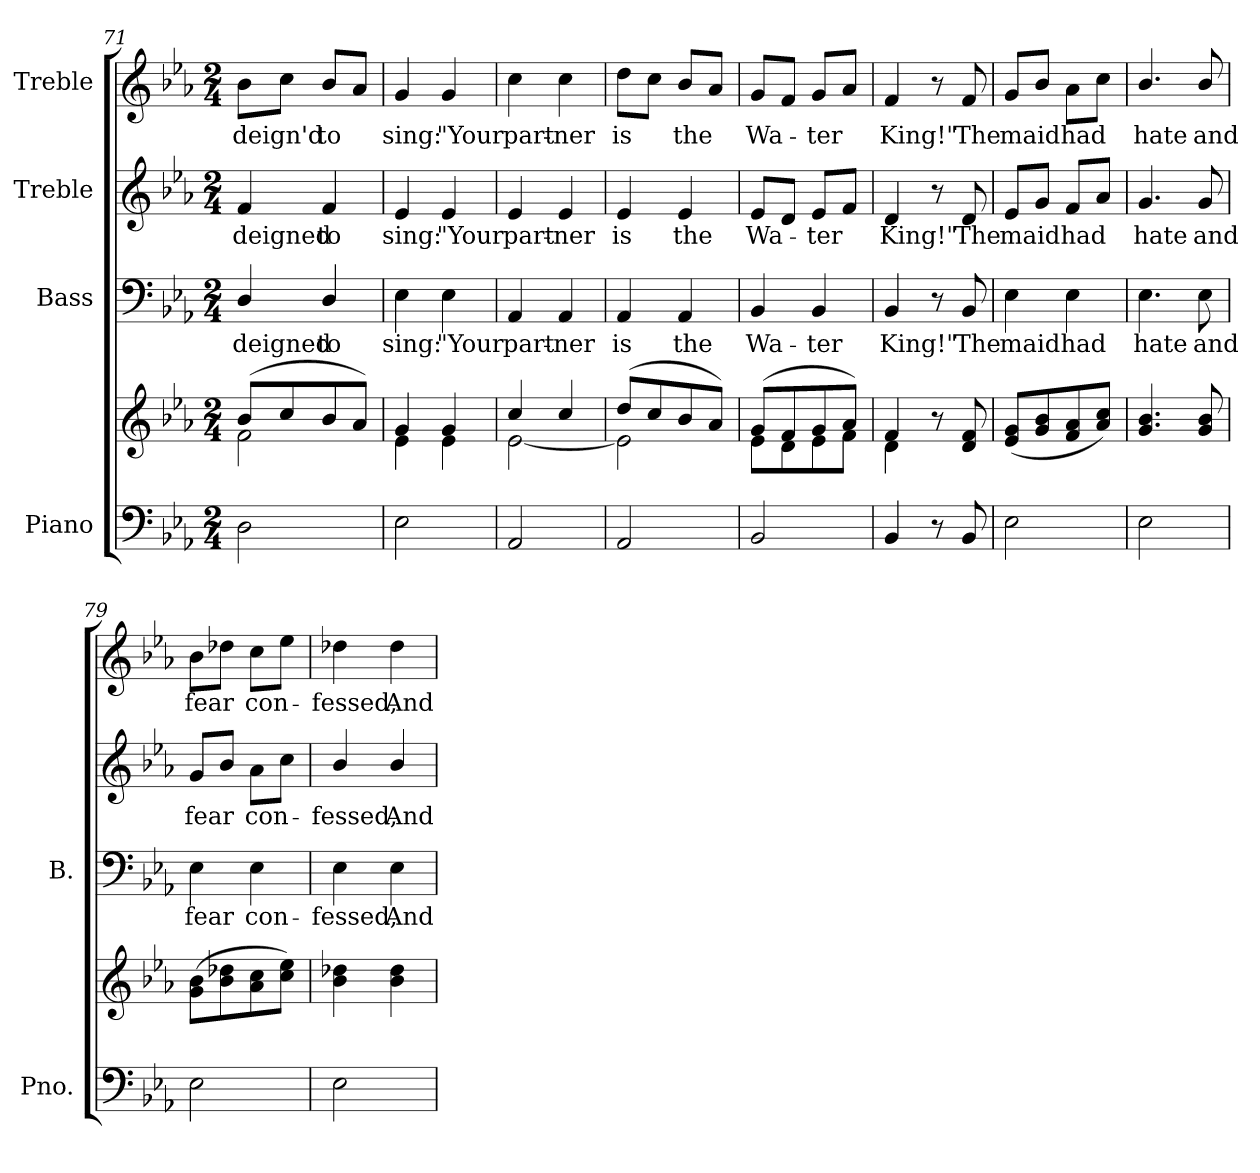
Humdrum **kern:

**kern	**kern	**kern	**text	**kern	**text	**kern	**text
*part4	*part4	*part3	*part3	*part2	*part2	*part1	*part1
*staff5	*staff4	*staff3	*staff3	*staff2	*staff2	*staff1	*staff1
*I"Piano	*	*I"Bass	*	*I"Treble	*	*I"Treble	*
*I'Pno.	*	*I'B.	*	*	*	*	*
*clefF4	*clefG2	*clefF4	*	*clefG2	*	*clefG2	*
*k[b-e-a-]	*k[b-e-a-]	*k[b-e-a-]	*	*k[b-e-a-]	*	*k[b-e-a-]	*
*E-:	*E-:	*E-:	*	*E-:	*	*E-:	*
*M2/4	*M2/4	*M2/4	*	*M2/4	*	*M2/4	*
=71	=71	=71	=71	=71	=71	=71	=71
*	*^	*	*	*	*	*	*
!	!	!	!	!LO:LY:b:color=#000000	!	!	!	!
!	!	!	!	!	!	!LO:LY:b:color=#000000	!	!
!	!	!	!	!	!	!	!	!LO:LY:b:color=#000000
2Di\	(8b-i/L	2fi\	4Di/	deigned	4fi/	deigned	8b-i\L	deign'd
.	8cci/	.	.	.	.	.	8cci\J	.
!	!	!	!	!LO:LY:b:color=#000000	!	!	!	!
!	!	!	!	!	!	!LO:LY:b:color=#000000	!	!
!	!	!	!	!	!	!	!	!LO:LY:b:color=#000000
.	8b-i/	.	4Di/	to	4fi/	to	8b-i/L	to
.	8a-i/J)	.	.	.	.	.	8a-i/J	.
=72	=72	=72	=72	=72	=72	=72	=72	=72
!	!	!	!	!LO:LY:b:color=#000000	!	!	!	!
!	!	!	!	!	!	!LO:LY:b:color=#000000	!	!
!	!	!	!	!	!	!	!	!LO:LY:b:color=#000000
2E-i\	4gi/	4e-i\	4E-i\	sing:	4e-i/	sing:	4gi/	sing:
!	!	!	!	!LO:LY:b:color=#000000	!	!	!	!
!	!	!	!	!	!	!LO:LY:b:color=#000000	!	!
!	!	!	!	!	!	!	!	!LO:LY:b:color=#000000
.	4gi/	4e-i\	4E-i\	"Your	4e-i/	"Your	4gi/	"Your
=73	=73	=73	=73	=73	=73	=73	=73	=73
!	!	!	!	!LO:LY:b:color=#000000	!	!	!	!
!	!	!	!	!	!	!LO:LY:b:color=#000000	!	!
!	!	!	!	!	!	!	!	!LO:LY:b:color=#000000
2AA-i/	4cci/	[2e-i\	4AA-i/	part-	4e-i/	part-	4cci\	part-
!	!	!	!	!LO:LY:b:color=#000000	!	!	!	!
!	!	!	!	!	!	!LO:LY:b:color=#000000	!	!
!	!	!	!	!	!	!	!	!LO:LY:b:color=#000000
.	4cci/	.	4AA-i/	-ner	4e-i/	-ner	4cci\	-ner
=74	=74	=74	=74	=74	=74	=74	=74	=74
!	!	!	!	!LO:LY:b:color=#000000	!	!	!	!
!	!	!	!	!	!	!LO:LY:b:color=#000000	!	!
!	!	!	!	!	!	!	!	!LO:LY:b:color=#000000
2AA-i/	(8ddi/L	2e-i\]	4AA-i/	is	4e-i/	is	8ddi\L	is
.	8cci/	.	.	.	.	.	8cci\J	.
!	!	!	!	!LO:LY:b:color=#000000	!	!	!	!
!	!	!	!	!	!	!LO:LY:b:color=#000000	!	!
!	!	!	!	!	!	!	!	!LO:LY:b:color=#000000
.	8b-i/	.	4AA-i/	the	4e-i/	the	8b-i/L	the
.	8a-i/J)	.	.	.	.	.	8a-i/J	.
=75	=75	=75	=75	=75	=75	=75	=75	=75
!	!	!	!	!LO:LY:b:color=#000000	!	!	!	!
!	!	!	!	!	!	!LO:LY:b:color=#000000	!	!
!	!	!	!	!	!	!	!	!LO:LY:b:color=#000000
2BB-i/	(8gi/L	8e-i\L	4BB-i/	Wa-	8e-i/L	Wa-	8gi/L	Wa-
.	8fi/	8di\	.	.	8di/J	.	8fi/J	.
!	!	!	!	!LO:LY:b:color=#000000	!	!	!	!
!	!	!	!	!	!	!LO:LY:b:color=#000000	!	!
!	!	!	!	!	!	!	!	!LO:LY:b:color=#000000
.	8gi/	8e-i\	4BB-i/	-ter	8e-i/L	-ter	8gi/L	-ter
.	8a-i/J)	8fi\J	.	.	8fi/J	.	8a-i/J	.
!!LO:LB:g=z
=76	=76	=76	=76	=76	=76	=76	=76	=76
!	!	!	!	!LO:LY:b:color=#000000	!	!	!	!
!	!	!	!	!	!	!LO:LY:b:color=#000000	!	!
!	!	!	!	!	!	!	!	!LO:LY:b:color=#000000
4BB-i/	4fi/	4di\	4BB-i/	King!"	4di/	King!"	4fi/	King!"
8r	8r	4ryy	8r	.	8r	.	8r	.
!	!	!	!	!LO:LY:b:color=#000000	!	!	!	!
!	!	!	!	!	!	!LO:LY:b:color=#000000	!	!
!	!	!	!	!	!	!	!	!LO:LY:b:color=#000000
8BB-i/	8di/ 8fi	.	8BB-i/	The	8di/	The	8fi/	The
*	*v	*v	*	*	*	*	*	*
=77	=77	=77	=77	=77	=77	=77	=77
!	!	!	!LO:LY:b:color=#000000	!	!	!	!
!	!	!	!	!	!LO:LY:b:color=#000000	!	!
!	!	!	!	!	!	!	!LO:LY:b:color=#000000
2E-i\	(8e-i/ 8giL	4E-i\	maid	8e-i/L	maid	8gi/L	maid
.	8gi/ 8b-i	.	.	8gi/J	.	8b-i/J	.
!	!	!	!LO:LY:b:color=#000000	!	!	!	!
!	!	!	!	!	!LO:LY:b:color=#000000	!	!
!	!	!	!	!	!	!	!LO:LY:b:color=#000000
.	8fi/ 8a-i	4E-i\	had	8fi/L	had	8a-i\L	had
.	8a-i/ 8cciJ)	.	.	8a-i/J	.	8cci\J	.
=78	=78	=78	=78	=78	=78	=78	=78
!	!	!	!LO:LY:b:color=#000000	!	!	!	!
!	!	!	!	!	!LO:LY:b:color=#000000	!	!
!	!	!	!	!	!	!	!LO:LY:b:color=#000000
2E-i\	4.gi/ 4.b-i	4.E-i\	hate	4.gi/	hate	4.b-i/	hate
!	!	!	!LO:LY:b:color=#000000	!	!	!	!
!	!	!	!	!	!LO:LY:b:color=#000000	!	!
!	!	!	!	!	!	!	!LO:LY:b:color=#000000
.	8gi/ 8b-i	8E-i\	and	8gi/	and	8b-i/	and
=79	=79	=79	=79	=79	=79	=79	=79
!	!	!	!LO:LY:b:color=#000000	!	!	!	!
!	!	!	!	!	!LO:LY:b:color=#000000	!	!
!	!	!	!	!	!	!	!LO:LY:b:color=#000000
2E-i\	(8gi\ 8b-iL	4E-i\	fear	8gi/L	fear	8b-i\L	fear
.	8b-i\ 8dd-Xi	.	.	8b-i/J	.	8dd-Xi\J	.
!	!	!	!LO:LY:b:color=#000000	!	!	!	!
!	!	!	!	!	!LO:LY:b:color=#000000	!	!
!	!	!	!	!	!	!	!LO:LY:b:color=#000000
.	8a-i\ 8cci	4E-i\	con-	8a-i\L	con-	8cci\L	con-
.	8cci\ 8ee-iJ)	.	.	8cci\J	.	8ee-i\J	.
=80	=80	=80	=80	=80	=80	=80	=80
!	!	!	!LO:LY:b:color=#000000	!	!	!	!
!	!	!	!	!	!LO:LY:b:color=#000000	!	!
!	!	!	!	!	!	!	!LO:LY:b:color=#000000
2E-i\	4b-i\ 4dd-Xi	4E-i\	-fessed,	4b-i/	-fessed,	4dd-Xi\	-fessed,
!	!	!	!LO:LY:b:color=#000000	!	!	!	!
!	!	!	!	!	!LO:LY:b:color=#000000	!	!
!	!	!	!	!	!	!	!LO:LY:b:color=#000000
.	4b-i\ 4dd-i	4E-i\	And	4b-i/	And	4dd-i\	And
=	=	=	=	=	=	=	=
*-	*-	*-	*-	*-	*-	*-	*-
